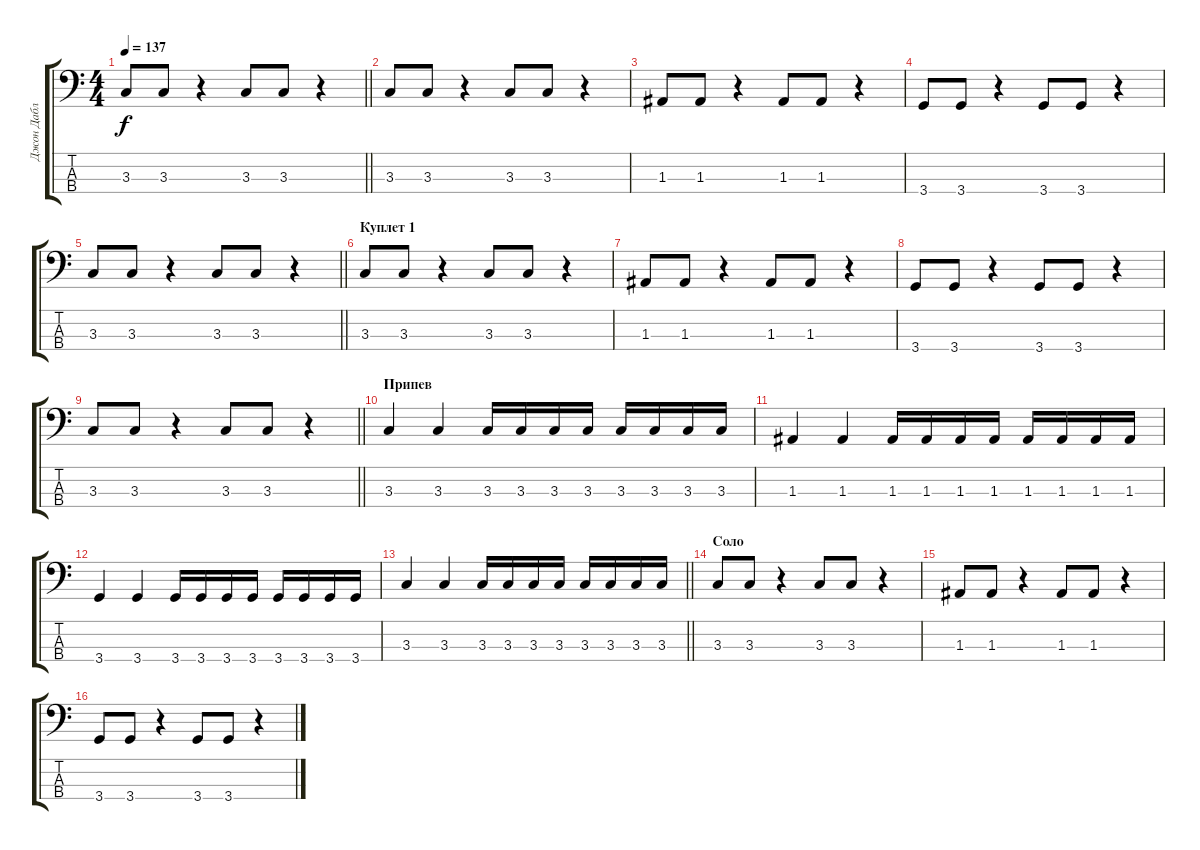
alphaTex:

\track ("Джон Дабл" "Джон Дабл") {instrument electricbassfinger}
\staff {score tabs}
\tuning (G2 D2 A1 E1) {hide}
\ts (4 4)
\tempo 137
\clef f4
\barLineRight lightlight
\ks c
3.3.8{dy f} 3.3.8 r.4 3.3.8 3.3.8 r.4 |
3.3.8 3.3.8 r.4 3.3.8 3.3.8 r.4 |
1.3.8 1.3.8 r.4 1.3.8 1.3.8 r.4 |
3.4.8 3.4.8 r.4 3.4.8 3.4.8 r.4 |
\barLineRight lightlight
3.3.8 3.3.8 r.4 3.3.8 3.3.8 r.4 |
\section ("" "Куплет 1")
3.3.8 3.3.8 r.4 3.3.8 3.3.8 r.4 |
1.3.8 1.3.8 r.4 1.3.8 1.3.8 r.4 |
3.4.8 3.4.8 r.4 3.4.8 3.4.8 r.4 |
\barLineRight lightlight
3.3.8 3.3.8 r.4 3.3.8 3.3.8 r.4 |
\section ("" "Припев")
3.3.4 3.3.4 3.3.16 3.3.16 3.3.16 3.3.16 3.3.16 3.3.16 3.3.16 3.3.16 |
1.3.4 1.3.4 1.3.16 1.3.16 1.3.16 1.3.16 1.3.16 1.3.16 1.3.16 1.3.16 |
3.4.4 3.4.4 3.4.16 3.4.16 3.4.16 3.4.16 3.4.16 3.4.16 3.4.16 3.4.16 |
\barLineRight lightlight
3.3.4 3.3.4 3.3.16 3.3.16 3.3.16 3.3.16 3.3.16 3.3.16 3.3.16 3.3.16 |
\section ("" "Соло")
3.3.8 3.3.8 r.4 3.3.8 3.3.8 r.4 |
1.3.8 1.3.8 r.4 1.3.8 1.3.8 r.4 |
3.4.8 3.4.8 r.4 3.4.8 3.4.8 r.4
